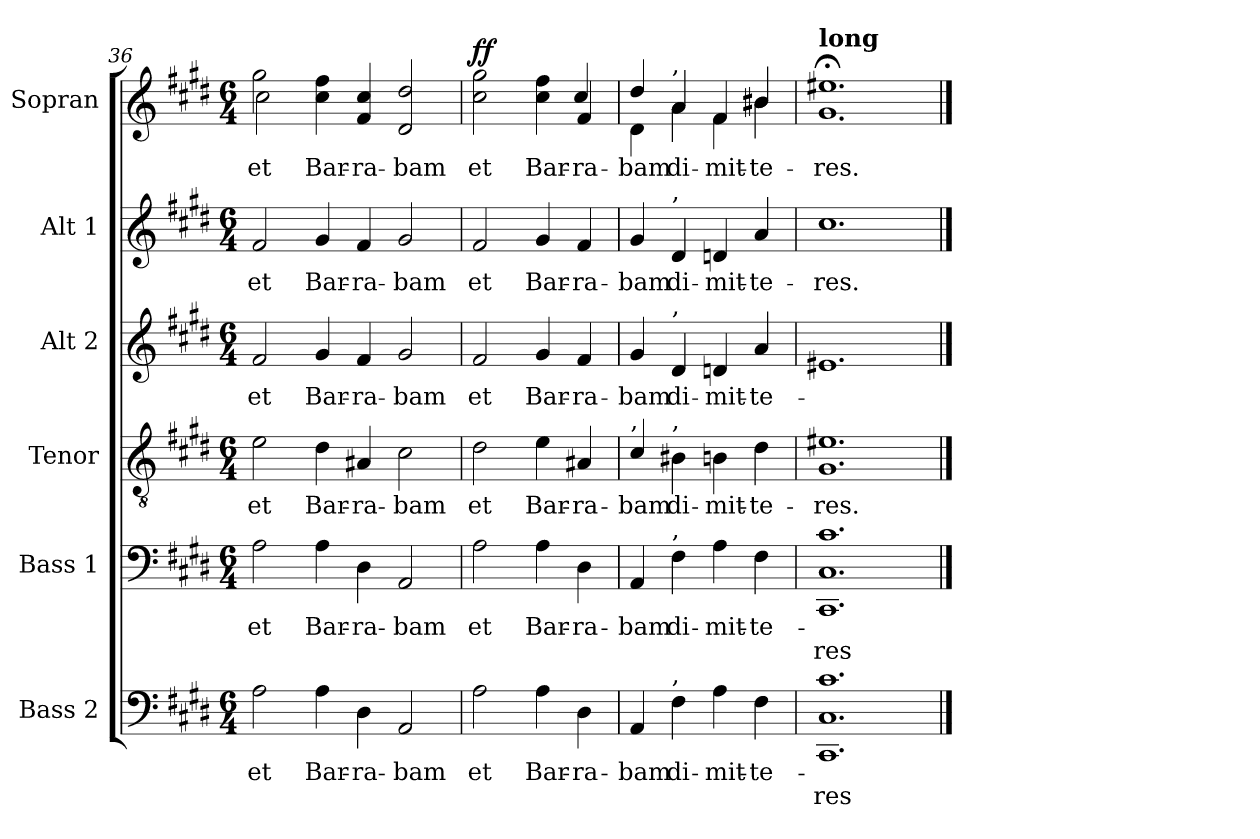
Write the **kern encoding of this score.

**kern	**text	**text	**kern	**text	**text	**kern	**text	**kern	**text	**kern	**text	**kern	**text	**dynam
*part6	*part6	*part6	*part5	*part5	*part5	*part4	*part4	*part3	*part3	*part2	*part2	*part1	*part1	*part1
*staff6	*staff6	*staff6	*staff5	*staff5	*staff5	*staff4	*staff4	*staff3	*staff3	*staff2	*staff2	*staff1	*staff1	*staff1
*I"Bass 2	*	*	*I"Bass 1	*	*	*I"Tenor	*	*I"Alt 2	*	*I"Alt 1	*	*I"Sopran	*	*
*I'B2	*	*	*I'B1	*	*	*I'T	*	*I'A2	*	*I'A1	*	*I'S	*	*
*clefF4	*	*	*clefF4	*	*	*clefGv2	*	*clefG2	*	*clefG2	*	*clefG2	*	*
*k[f#c#g#d#]	*	*	*k[f#c#g#d#]	*	*	*k[f#c#g#d#]	*	*k[f#c#g#d#]	*	*k[f#c#g#d#]	*	*k[f#c#g#d#]	*	*
*M6/4	*	*	*M6/4	*	*	*M6/4	*	*M6/4	*	*M6/4	*	*M6/4	*	*
=36	=36	=36	=36	=36	=36	=36	=36	=36	=36	=36	=36	=36	=36	=36
!	!LO:LY:b	!	!	!LO:LY:b	!	!	!LO:LY:b	!	!LO:LY:b	!	!LO:LY:b	!	!LO:LY:b	!LO:DY:a
*	*	*	*	*	*	*	*	*	*	*	*	*^	*	*
2A\	et	.	2A\	et	.	2e\	et	2f#/	et	2f#/	et	2gg#\	2cc#\	et	other-dynamics
!	!LO:LY:b	!	!	!LO:LY:b	!	!	!LO:LY:b	!	!LO:LY:b	!	!LO:LY:b	!	!	!LO:LY:b	!
4A\	Bar-	.	4A\	Bar-	.	4d#\	Bar-	4g#/	Bar-	4g#/	Bar-	4cc#\ 4ff#\	1ryy	Bar-	.
!	!LO:LY:b	!	!	!LO:LY:b	!	!	!LO:LY:b	!	!LO:LY:b	!	!LO:LY:b	!	!	!LO:LY:b	!
4D#\	ra-	.	4D#\	ra-	.	4A#X/	ra-	4f#/	ra-	4f#/	ra-	4f#/ 4cc#/	.	ra-	.
!	!LO:LY:b	!	!	!LO:LY:b	!	!	!LO:LY:b	!	!LO:LY:b	!	!LO:LY:b	!	!	!LO:LY:b	!
2AA/	bam	.	2AA/	bam	.	2c#\	bam	2g#/	bam	2g#/	bam	2d#/ 2dd#/	.	bam	.
=37	=37	=37	=37	=37	=37	=37	=37	=37	=37	=37	=37	=37	=37	=37	=37
!	!LO:LY:b	!	!	!LO:LY:b	!	!	!LO:LY:b	!	!LO:LY:b	!	!LO:LY:b	!	!	!LO:LY:b	!LO:DY:a
2A\	et	.	2A\	et	.	2d#\	et	2f#/	et	2f#/	et	2cc#\ 2gg#\	2.ryy	et	ff
!	!LO:LY:b	!	!	!LO:LY:b	!	!	!LO:LY:b	!	!LO:LY:b	!	!LO:LY:b	!	!	!LO:LY:b	!
4A\	Bar-	.	4A\	Bar-	.	4e\	Bar-	4g#/	Bar-	4g#/	Bar-	4cc#\ 4ff#\	.	Bar-	.
!	!LO:LY:b	!	!	!LO:LY:b	!	!	!LO:LY:b	!	!LO:LY:b	!	!LO:LY:b	!	!	!LO:LY:b	!
4D#\	ra-	.	4D#\	ra-	.	4A#X/	ra-	4f#/	ra-	4f#/	ra-	4f#/	4cc#/	ra-	.
=38	=38	=38	=38	=38	=38	=38	=38	=38	=38	=38	=38	=38	=38	=38	=38
!	!	!	!	!	!	!LO:TX:a:t=,	!	!	!	!	!	!	!	!	!
!	!LO:LY:b	!	!	!LO:LY:b	!	!	!LO:LY:b	!	!LO:LY:b	!	!LO:LY:b	!	!	!LO:LY:b	!
4AA/	bam	.	4AA/	bam	.	4c#/	bam	4g#/	bam	4g#/	bam	4dd#/	4d#\	bam	.
!	!	!	!	!	!	!	!	!	!	!	!	!LO:TX:a:t=,	!	!	!
!	!	!	!	!	!	!	!	!	!	!LO:TX:a:t=,	!	!	!	!	!
!	!	!	!	!	!	!	!	!LO:TX:a:t=,	!	!	!	!	!	!	!
!	!	!	!	!	!	!LO:TX:a:t=,	!	!	!	!	!	!	!	!	!
!	!	!	!LO:TX:a:t=,	!	!	!	!	!	!	!	!	!	!	!	!
!LO:TX:a:t=,	!	!	!	!	!	!	!	!	!	!	!	!	!	!	!
!	!LO:LY:b	!	!	!LO:LY:b	!	!	!LO:LY:b	!	!LO:LY:b	!	!LO:LY:b	!	!	!LO:LY:b	!
4F#\	di-	.	4F#\	di-	.	4B#X\	di-	4d#/	di-	4d#/	di-	4a/	4a\	di-	.
!	!LO:LY:b	!	!	!LO:LY:b	!	!	!LO:LY:b	!	!LO:LY:b	!	!LO:LY:b	!	!	!LO:LY:b	!
4A\	mit-	.	4A\	mit-	.	4Bn\	mit-	4dn/	mit-	4dn/	mit-	4f#/	4f#\	mit-	.
!	!LO:LY:b	!	!	!LO:LY:b	!	!	!LO:LY:b	!	!LO:LY:b	!	!LO:LY:b	!	!	!LO:LY:b	!
4F#\	te-	.	4F#\	te-	.	4d#\	te-	4a/	te-	4a/	te-	4b#X/	4b#\	te-	.
=39	=39	=39	=39	=39	=39	=39	=39	=39	=39	=39	=39	=39	=39	=39	=39
!	!	!	!	!	!	!	!	!	!	!	!	!LO:TX:B:t=long	!	!	!
!	!	!LO:LY:b	!	!	!LO:LY:b	!	!LO:LY:b	!	!	!	!LO:LY:b	!	!	!LO:LY:b	!
1.CC# 1.C# 1.c#	.	res	1.CC# 1.C# 1.c#	.	res	1.G# 1.e#X	res.	1.e#X	.	1.cc#	res.	1.ee#X;<	1.g#	res.	.
*	*	*	*	*	*	*	*	*	*	*	*	*v	*v	*	*
==	==	==	==	==	==	==	==	==	==	==	==	==	==	==
*-	*-	*-	*-	*-	*-	*-	*-	*-	*-	*-	*-	*-	*-	*-
